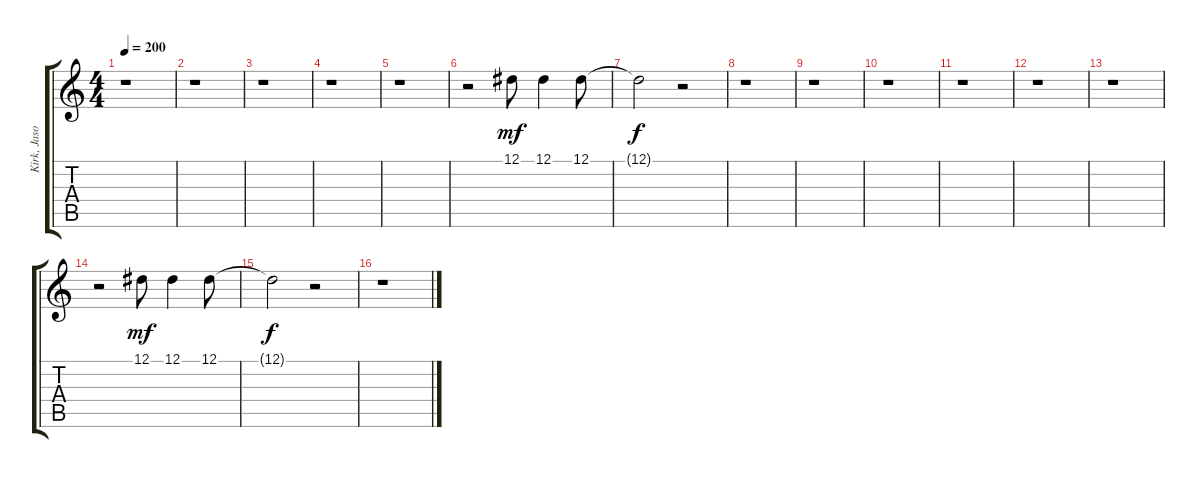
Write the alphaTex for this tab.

\track ("Kirk, Jason and Lars Vocals" "Kirk, Jaso") {instrument choiraahs}
\staff {score tabs}
\tuning (Eb4 Bb3 Gb3 Db3 Ab2 Eb2) {hide}
\ts (4 4)
\tempo 200
\clef g2
\ks c
r.1{dy mf} |
r.1 |
r.1 |
r.1 |
r.1 |
r.2 12.1.8 12.1.4 12.1.8 |
12.1{t}.2{dy f} r.2 |
r.1 |
r.1 |
r.1 |
r.1 |
r.1 |
r.1 |
r.2 12.1.8{dy mf} 12.1.4 12.1.8 |
12.1{t}.2{dy f} r.2 |
r.1
